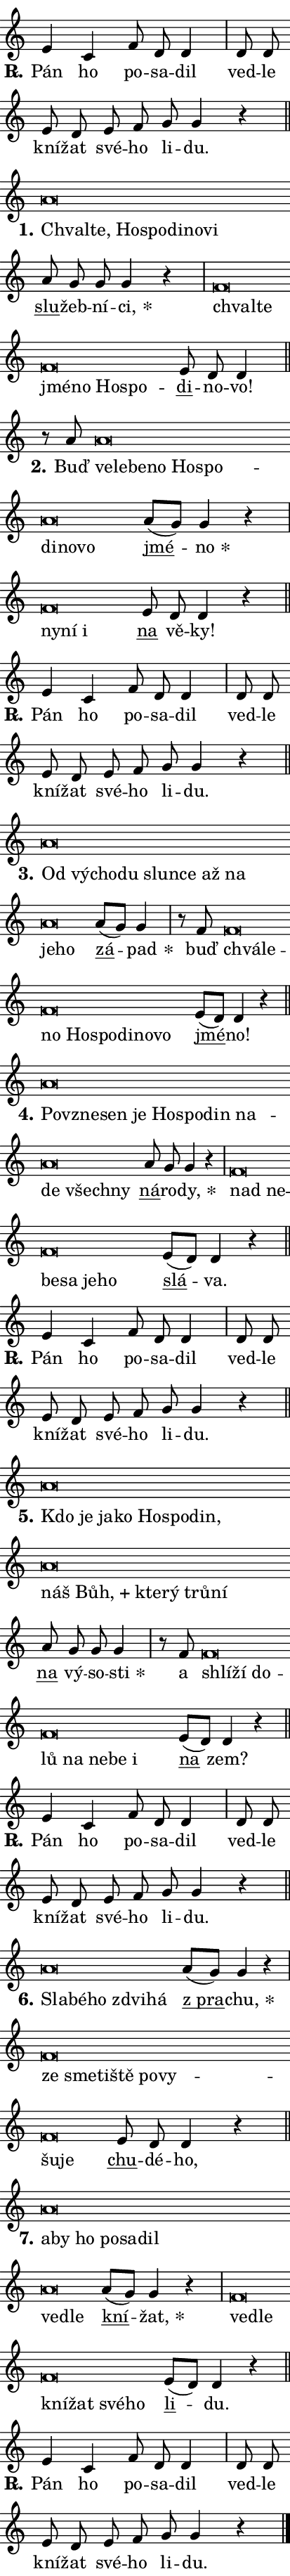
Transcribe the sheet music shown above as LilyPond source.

\version "2.22.1"
\header { tagline = "" }
\paper {
  indent = 0\cm
  top-margin = 0\cm
  right-margin = 0\cm
  bottom-margin = 0\cm
  left-margin = 0\cm
  paper-width = 7\cm
  page-breaking = #ly:one-page-breaking
  system-system-spacing.basic-distance = #11
  score-system-spacing.basic-distance = #11
  ragged-last = ##f
}


%% Author: Thomas Morley
%% https://lists.gnu.org/archive/html/lilypond-user/2020-05/msg00002.html
#(define (line-position grob)
"Returns position of @var[grob} in current system:
   @code{'start}, if at first time-step
   @code{'end}, if at last time-step
   @code{'middle} otherwise
"
  (let* ((col (ly:item-get-column grob))
         (ln (ly:grob-object col 'left-neighbor))
         (rn (ly:grob-object col 'right-neighbor))
         (col-to-check-left (if (ly:grob? ln) ln col))
         (col-to-check-right (if (ly:grob? rn) rn col))
         (break-dir-left
           (and
             (ly:grob-property col-to-check-left 'non-musical #f)
             (ly:item-break-dir col-to-check-left)))
         (break-dir-right
           (and
             (ly:grob-property col-to-check-right 'non-musical #f)
             (ly:item-break-dir col-to-check-right))))
        (cond ((eqv? 1 break-dir-left) 'start)
              ((eqv? -1 break-dir-right) 'end)
              (else 'middle))))

#(define (tranparent-at-line-position vctor)
  (lambda (grob)
  "Relying on @code{line-position} select the relevant enry from @var{vctor}.
Used to determine transparency,"
    (case (line-position grob)
      ((end) (not (vector-ref vctor 0)))
      ((middle) (not (vector-ref vctor 1)))
      ((start) (not (vector-ref vctor 2))))))

noteHeadBreakVisibility =
#(define-music-function (break-visibility)(vector?)
"Makes @code{NoteHead}s transparent relying on @var{break-visibility}"
#{
  \override NoteHead.transparent =
    #(tranparent-at-line-position break-visibility)
#})

#(define delete-ledgers-for-transparent-note-heads
  (lambda (grob)
    "Reads whether a @code{NoteHead} is transparent.
If so this @code{NoteHead} is removed from @code{'note-heads} from
@var{grob}, which is supposed to be @code{LedgerLineSpanner}.
As a result ledgers are not printed for this @code{NoteHead}"
    (let* ((nhds-array (ly:grob-object grob 'note-heads))
           (nhds-list
             (if (ly:grob-array? nhds-array)
                 (ly:grob-array->list nhds-array)
                 '()))
           ;; Relies on the transparent-property being done before
           ;; Staff.LedgerLineSpanner.after-line-breaking is executed.
           ;; This is fragile ...
           (to-keep
             (remove
               (lambda (nhd)
                 (ly:grob-property nhd 'transparent #f))
               nhds-list)))
      ;; TODO find a better method to iterate over grob-arrays, similiar
      ;; to filter/remove etc for lists
      ;; For now rebuilt from scratch
      (set! (ly:grob-object grob 'note-heads)  '())
      (for-each
        (lambda (nhd)
          (ly:pointer-group-interface::add-grob grob 'note-heads nhd))
        to-keep))))

hideNotes = {
  \noteHeadBreakVisibility #begin-of-line-visible
}
unHideNotes = {
  \noteHeadBreakVisibility #all-visible
}

% work-around for resetting accidentals
% https://lilypond.org/doc/v2.23/Documentation/notation/displaying-rhythms#unmetered-music
cadenzaMeasure = {
  \cadenzaOff
  \partial 1024 s1024
  \cadenzaOn
}

#(define-markup-command (accent layout props text) (markup?)
  "Underline accented syllable"
  (interpret-markup layout props
    #{\markup \override #'(offset . 4.3) \underline { #text }#}))

responsum = \markup \concat {
  "R" \hspace #-1.05 \path #0.1 #'((moveto 0 0.07) (lineto 0.9 0.8)) \hspace #0.05 "."
}

\layout {
    \context {
        \Staff
        \remove "Time_signature_engraver"
        \override LedgerLineSpanner.after-line-breaking = #delete-ledgers-for-transparent-note-heads
    }
    \context {
        \Voice {
            \override NoteHead.output-attributes = #'((class . "notehead"))
            \override Hairpin.height = #0.55
        }
    }
    \context {
        \Lyrics {
            \override StanzaNumber.output-attributes = #'((class . "stanzanumber"))
            \override LyricSpace.minimum-distance = #0.9
            \override LyricText.font-name = #"TeX Gyre Schola"
            \override LyricText.font-size = 1
            \override StanzaNumber.font-name = #"TeX Gyre Schola Bold"
            \override StanzaNumber.font-size = 1
        }
    }
}

% magnetic-lyrics.ily
%
%   written by
%     Jean Abou Samra <jean@abou-samra.fr>
%     Werner Lemberg <wl@gnu.org>
%
%   adapted by
%     Jiri Hon <jiri.hon@gmail.com>
%
% Version 2022-Apr-15

% https://www.mail-archive.com/lilypond-user@gnu.org/msg149350.html

#(define (Left_hyphen_pointer_engraver context)
   "Collect syllable-hyphen-syllable occurrences in lyrics and store
them in properties.  This engraver only looks to the left.  For
example, if the lyrics input is @code{foo -- bar}, it does the
following.

@itemize @bullet
@item
Set the @code{text} property of the @code{LyricHyphen} grob between
@q{foo} and @q{bar} to @code{foo}.

@item
Set the @code{left-hyphen} property of the @code{LyricText} grob with
text @q{foo} to the @code{LyricHyphen} grob between @q{foo} and
@q{bar}.
@end itemize

Use this auxiliary engraver in combination with the
@code{lyric-@/text::@/apply-@/magnetic-@/offset!} hook."
   (let ((hyphen #f)
         (text #f))
     (make-engraver
      (acknowledgers
       ((lyric-syllable-interface engraver grob source-engraver)
        (set! text grob)))
      (end-acknowledgers
       ((lyric-hyphen-interface engraver grob source-engraver)
        ;(when (not (grob::has-interface grob 'lyric-space-interface))
          (set! hyphen grob)));)
      ((stop-translation-timestep engraver)
       (when (and text hyphen)
         (ly:grob-set-object! text 'left-hyphen hyphen))
       (set! text #f)
       (set! hyphen #f)))))

#(define (lyric-text::apply-magnetic-offset! grob)
   "If the space between two syllables is less than the value in
property @code{LyricText@/.details@/.squash-threshold}, move the right
syllable to the left so that it gets concatenated with the left
syllable.

Use this function as a hook for
@code{LyricText@/.after-@/line-@/breaking} if the
@code{Left_@/hyphen_@/pointer_@/engraver} is active."
   (let ((hyphen (ly:grob-object grob 'left-hyphen #f)))
     (when hyphen
       (let ((left-text (ly:spanner-bound hyphen LEFT)))
         (when (grob::has-interface left-text 'lyric-syllable-interface)
           (let* ((common (ly:grob-common-refpoint grob left-text X))
                  (this-x-ext (ly:grob-extent grob common X))
                  (left-x-ext
                   (begin
                     ;; Trigger magnetism for left-text.
                     (ly:grob-property left-text 'after-line-breaking)
                     (ly:grob-extent left-text common X)))
                  ;; `delta` is the gap width between two syllables.
                  (delta (- (interval-start this-x-ext)
                            (interval-end left-x-ext)))
                  (details (ly:grob-property grob 'details))
                  (threshold (assoc-get 'squash-threshold details 0.2)))
             (when (< delta threshold)
               (let* (;; We have to manipulate the input text so that
                      ;; ligatures crossing syllable boundaries are not
                      ;; disabled.  For languages based on the Latin
                      ;; script this is essentially a beautification.
                      ;; However, for non-Western scripts it can be a
                      ;; necessity.
                      (lt (ly:grob-property left-text 'text))
                      (rt (ly:grob-property grob 'text))
                      (is-space (grob::has-interface hyphen 'lyric-space-interface))
                      (space (if is-space " " ""))
                      (space-markup (grob-interpret-markup grob " "))
                      (space-size (interval-length (ly:stencil-extent space-markup X)))
                      (extra-delta (if is-space space-size 0))
                      ;; Append new syllable.
                      (ltrt-space (if (and (string? lt) (string? rt))
                                (string-append lt space rt)
                                (make-concat-markup (list lt space rt))))
                      ;; Right-align `ltrt` to the right side.
                      (ltrt-space-markup (grob-interpret-markup
                               grob
                               (make-translate-markup
                                (cons (interval-length this-x-ext) 0)
                                (make-right-align-markup ltrt-space)))))
                 (begin
                   ;; Don't print `left-text`.
                   (ly:grob-set-property! left-text 'stencil #f)
                   ;; Set text and stencil (which holds all collected
                   ;; syllables so far) and shift it to the left.
                   (ly:grob-set-property! grob 'text ltrt-space)
                   (ly:grob-set-property! grob 'stencil ltrt-space-markup)
                   (ly:grob-translate-axis! grob (- (- delta extra-delta)) X))))))))))


#(define (lyric-hyphen::displace-bounds-first grob)
   ;; Make very sure this callback isn't triggered too early.
   (let ((left (ly:spanner-bound grob LEFT))
         (right (ly:spanner-bound grob RIGHT)))
     (ly:grob-property left 'after-line-breaking)
     (ly:grob-property right 'after-line-breaking)
     (ly:lyric-hyphen::print grob)))

squashThreshold = #0.4

\layout {
  \context {
    \Lyrics
    \consists #Left_hyphen_pointer_engraver
    \override LyricText.after-line-breaking =
      #lyric-text::apply-magnetic-offset!
    \override LyricHyphen.stencil = #lyric-hyphen::displace-bounds-first
    \override LyricText.details.squash-threshold = \squashThreshold
    \override LyricHyphen.minimum-distance = 0
    \override LyricHyphen.minimum-length = \squashThreshold
  }
}

squash = \override LyricText.details.squash-threshold = 9999
unSquash = \override LyricText.details.squash-threshold = \squashThreshold

left = \override LyricText.self-alignment-X = #LEFT
unLeft = \revert LyricText.self-alignment-X

starOffset = #(lambda (grob) 
                (let ((x_offset (ly:self-alignment-interface::aligned-on-x-parent grob)))
                  (if (= x_offset 0) 0 (+ x_offset 1.2))))

star = #(define-music-function (syllable)(string?)
"Append star separator at the end of a syllable"
#{
  \once \override LyricText.X-offset = #starOffset
  \lyricmode { \markup {
    #syllable
    \override #'((font-name . "TeX Gyre Schola Bold")) \hspace #0.2 \lower #0.65 \larger "*"
  } }
#})

starAccent = #(define-music-function (syllable)(string?)
"Append star separator at the end of a syllable and make accent"
#{
  \once \override LyricText.X-offset = #starOffset
  \lyricmode { \markup {
    \accent #syllable
    \override #'((font-name . "TeX Gyre Schola Bold")) \hspace #0.2 \lower #0.65 \larger "*"
  } }
#})

breath = #(define-music-function (syllable)(string?)
"Append breathing indicator at the end of a syllable"
#{
  \lyricmode { \markup { #syllable "+" } }
#})

optionalBreath = #(define-music-function (syllable)(string?)
"Append optional breathing indicator at the end of a syllable"
#{
  \lyricmode { \markup { #syllable "(+)" } }
#})


\score {
    <<
        \new Voice = "melody" { \cadenzaOn \key c \major \relative { e'4 c f8 d d4 \cadenzaMeasure \bar "|" d8 d \bar "" e d \bar "" e f g g4 r \cadenzaMeasure \bar "||" \break }
\relative { a'\breve*1/16 \hideNotes \breve*1/16 \bar "" \breve*1/16 \bar "" \breve*1/16 \bar "" \breve*1/16 \bar "" \breve*1/16 \breve*1/16 \bar "" \unHideNotes \bar "" a8 g g g4 r \cadenzaMeasure \bar "|" f\breve*1/16 \hideNotes \breve*1/16 \bar "" \breve*1/16 \bar "" \breve*1/16 \bar "" \breve*1/16 \breve*1/16 \bar "" \unHideNotes \bar "" e8 d d4 \cadenzaMeasure \bar "||" \break }
\relative { r8 a'8 a\breve*1/16 \hideNotes \breve*1/16 \bar "" \breve*1/16 \bar "" \breve*1/16 \bar "" \breve*1/16 \bar "" \breve*1/16 \bar "" \breve*1/16 \bar "" \breve*1/16 \breve*1/16 \bar "" \unHideNotes \bar "" a8[( g)] g4 r \cadenzaMeasure \bar "|" f\breve*1/16 \hideNotes \breve*1/16 \breve*1/16 \bar "" \unHideNotes \bar "" e8 d d4 r \cadenzaMeasure \bar "||" \break }
\relative { e'4 c f8 d d4 \cadenzaMeasure \bar "|" d8 d \bar "" e d \bar "" e f g g4 r \cadenzaMeasure \bar "||" \break }
\relative { a'\breve*1/16 \hideNotes \breve*1/16 \bar "" \breve*1/16 \bar "" \breve*1/16 \bar "" \breve*1/16 \bar "" \breve*1/16 \bar "" \breve*1/16 \bar "" \breve*1/16 \bar "" \breve*1/16 \breve*1/16 \bar "" \unHideNotes \bar "" a8[( g)] g4 \cadenzaMeasure \bar "|" r8 f8 f\breve*1/16 \hideNotes \breve*1/16 \bar "" \breve*1/16 \bar "" \breve*1/16 \bar "" \breve*1/16 \bar "" \breve*1/16 \bar "" \breve*1/16 \breve*1/16 \bar "" \unHideNotes \bar "" e8[( d)] d4 r \cadenzaMeasure \bar "||" \break }
\relative { a'\breve*1/16 \hideNotes \breve*1/16 \bar "" \breve*1/16 \bar "" \breve*1/16 \bar "" \breve*1/16 \bar "" \breve*1/16 \bar "" \breve*1/16 \bar "" \breve*1/16 \bar "" \breve*1/16 \bar "" \breve*1/16 \breve*1/16 \bar "" \unHideNotes \bar "" a8 g g4 r \cadenzaMeasure \bar "|" f\breve*1/16 \hideNotes \breve*1/16 \bar "" \breve*1/16 \bar "" \breve*1/16 \bar "" \breve*1/16 \breve*1/16 \bar "" \unHideNotes \bar "" e8[( d)] d4 r \cadenzaMeasure \bar "||" \break }
\relative { e'4 c f8 d d4 \cadenzaMeasure \bar "|" d8 d \bar "" e d \bar "" e f g g4 r \cadenzaMeasure \bar "||" \break }
\relative { a'\breve*1/16 \hideNotes \breve*1/16 \bar "" \breve*1/16 \bar "" \breve*1/16 \bar "" \breve*1/16 \bar "" \breve*1/16 \bar "" \breve*1/16 \bar "" \breve*1/16 \bar "" \breve*1/16 \bar "" \breve*1/16 \bar "" \breve*1/16 \bar "" \breve*1/16 \breve*1/16 \bar "" \unHideNotes \bar "" a8 g g g4 \cadenzaMeasure \bar "|" r8 f8 f\breve*1/16 \hideNotes \breve*1/16 \bar "" \breve*1/16 \bar "" \breve*1/16 \bar "" \breve*1/16 \bar "" \breve*1/16 \bar "" \breve*1/16 \breve*1/16 \bar "" \unHideNotes \bar "" e8[( d)] d4 r \cadenzaMeasure \bar "||" \break }
\relative { e'4 c f8 d d4 \cadenzaMeasure \bar "|" d8 d \bar "" e d \bar "" e f g g4 r \cadenzaMeasure \bar "||" \break }
\relative { a'\breve*1/16 \hideNotes \breve*1/16 \bar "" \breve*1/16 \bar "" \breve*1/16 \breve*1/16 \bar "" \unHideNotes \bar "" a8[( g)] g4 r \cadenzaMeasure \bar "|" f\breve*1/16 \hideNotes \breve*1/16 \bar "" \breve*1/16 \bar "" \breve*1/16 \bar "" \breve*1/16 \bar "" \breve*1/16 \bar "" \breve*1/16 \breve*1/16 \bar "" \unHideNotes \bar "" e8 d d4 r \cadenzaMeasure \bar "||" \break }
\relative { a'\breve*1/16 \hideNotes \breve*1/16 \bar "" \breve*1/16 \bar "" \breve*1/16 \bar "" \breve*1/16 \bar "" \breve*1/16 \bar "" \breve*1/16 \breve*1/16 \bar "" \unHideNotes \bar "" a8[( g)] g4 r \cadenzaMeasure \bar "|" f\breve*1/16 \hideNotes \breve*1/16 \bar "" \breve*1/16 \bar "" \breve*1/16 \bar "" \breve*1/16 \breve*1/16 \bar "" \unHideNotes \bar "" e8[( d)] d4 r \cadenzaMeasure \bar "||" \break }
\relative { e'4 c f8 d d4 \cadenzaMeasure \bar "|" d8 d \bar "" e d \bar "" e f g g4 r \cadenzaMeasure \bar "||" \break } \bar "|." }
        \new Lyrics \lyricsto "melody" { \lyricmode { \set stanza = \responsum
Pán ho po -- sa -- dil ved -- le kní -- žat své -- ho li -- du.
\set stanza = "1."
\left Chval -- \squash te, Ho -- spo -- di -- no -- vi \unLeft \unSquash \markup \accent slu -- žeb -- ní -- \star ci, \left chval -- \squash te jmé -- no Ho -- spo -- \unLeft \unSquash \markup \accent di -- no -- vo!
\set stanza = "2."
Buď \left ve -- \squash le -- be -- no Ho -- spo -- di -- no -- vo \unLeft \unSquash \markup \accent jmé -- \star no \left ny -- \squash ní i \unLeft \unSquash \markup \accent na vě -- ky!
\set stanza = \responsum
Pán ho po -- sa -- dil ved -- le kní -- žat své -- ho li -- du.
\set stanza = "3."
\left Od \squash vý -- cho -- du slun -- ce až na je -- ho \unLeft \unSquash \markup \accent zá -- \star pad buď \left chvá -- \squash le -- no Ho -- spo -- di -- no -- vo \unLeft \unSquash \markup \accent jmé -- no!
\set stanza = "4."
\left Po -- \squash vzne -- sen je Ho -- spo -- din na -- de všech -- ny \unLeft \unSquash \markup \accent ná -- ro -- \star dy, \left nad \squash ne -- be -- sa je -- ho \unLeft \unSquash \markup \accent slá -- va.
\set stanza = \responsum
Pán ho po -- sa -- dil ved -- le kní -- žat své -- ho li -- du.
\set stanza = "5."
\left Kdo \squash je ja -- ko Ho -- spo -- din, náš \breath "Bůh," kte -- rý trů -- ní \unLeft \unSquash \markup \accent na vý -- so -- \star sti a \left shlí -- \squash ží do -- lů na ne -- be i \unLeft \unSquash \markup \accent na zem?
\set stanza = \responsum
Pán ho po -- sa -- dil ved -- le kní -- žat své -- ho li -- du.
\set stanza = "6."
\left Sla -- \squash bé -- ho zdvi -- há \unLeft \unSquash \markup \accent "z pra" -- \star chu, \left ze \squash sme -- ti -- ště po -- vy -- šu -- je \unLeft \unSquash \markup \accent chu -- dé -- ho,
\set stanza = "7."
\left a -- \squash by ho po -- sa -- dil ved -- le \unLeft \unSquash \markup \accent kní -- \star žat, \left ved -- \squash le kní -- žat své -- ho \unLeft \unSquash \markup \accent li -- du.
\set stanza = \responsum
Pán ho po -- sa -- dil ved -- le kní -- žat své -- ho li -- du. } }
    >>
    \layout {}
}
